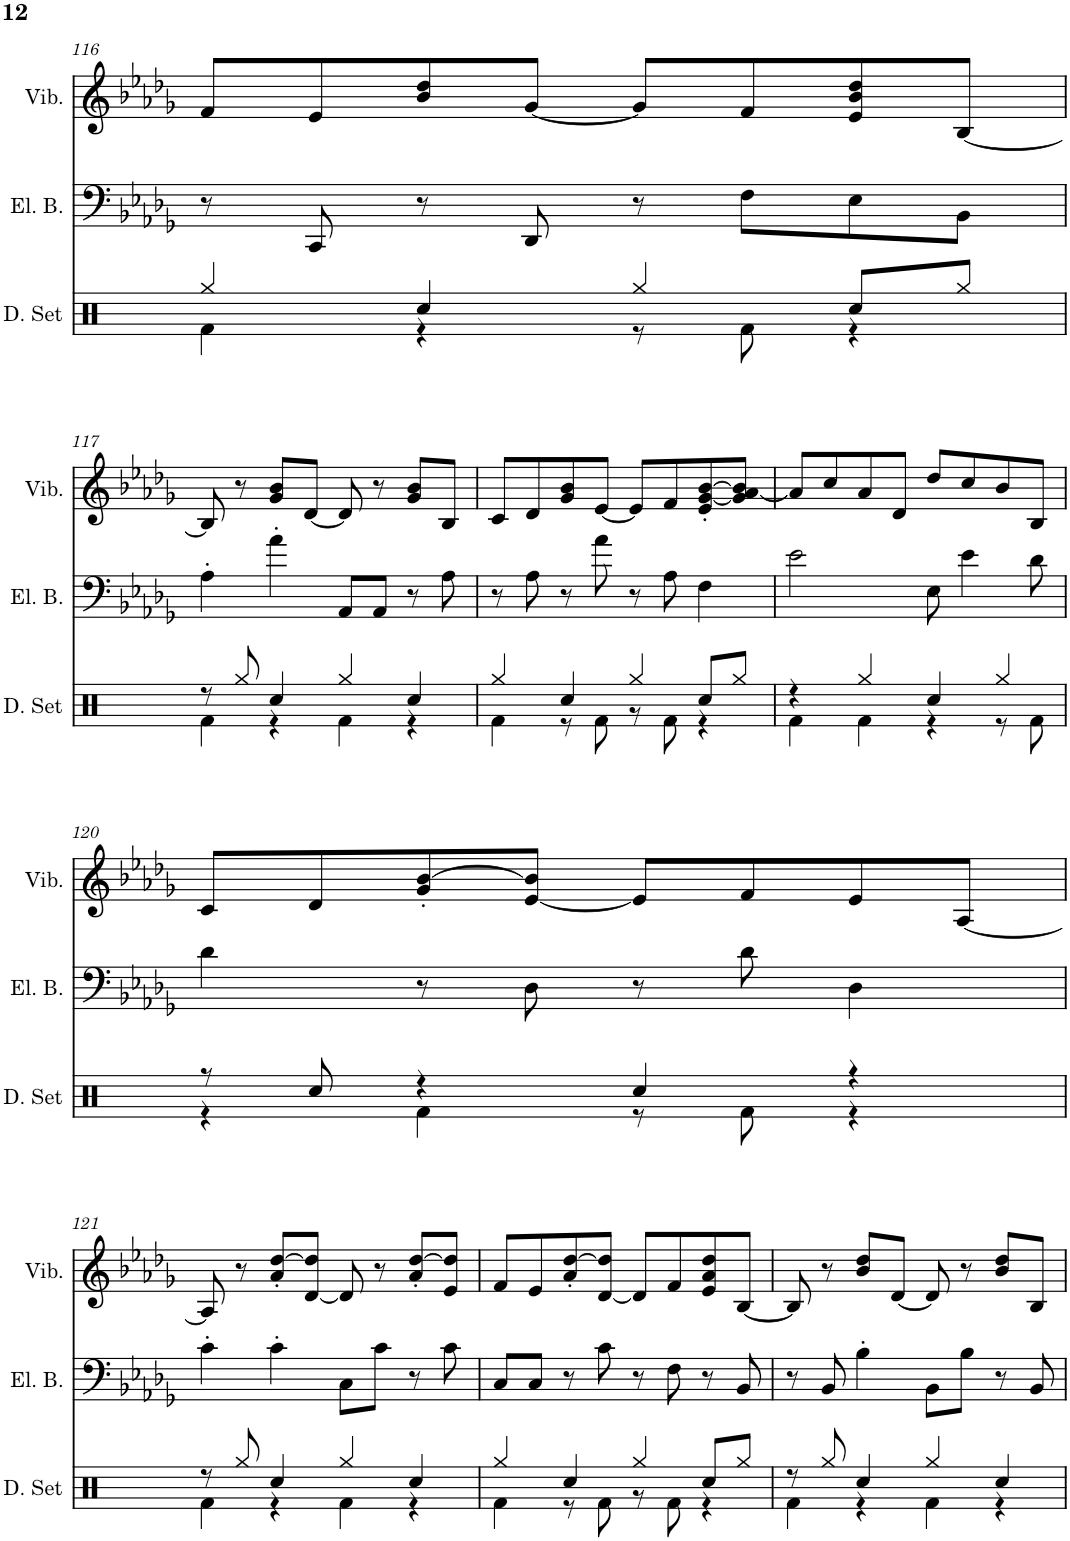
**kern	**kern	**kern
*part3	*part2	*part1
*staff3	*staff2	*staff1
*I"Drumset, Drum Set	*I"6-str. Electric Bass, Electric Bass	*I"Vibraphone
*I'D. Set	*I'El. B.	*I'Vib.
!!LO:PB:g=z
*clefX	*clefF4	*clefG2
*	*Trd7c12	*
*k[]	*k[b-e-a-d-g-]	*k[b-e-a-d-g-]
*M4/4	*M4/4	*M4/4
=116	=116	=116
*^	*	*
4Rgg/	4Rf\	8r	8f/L
.	.	8CC/	8e-/
4Rcc/	4r	8r	8b-/ 8dd-/
.	.	8DD-/	[8g-/J
4Rgg/	8r	8r	8g-/L]
.	8Rf\	8F\L	8f/
8Rcc/L	4r	8E-\	8e-/ 8b-/ 8dd-/
8Rgg/J	.	8BB-\J	[8B-/J
!!LO:LB:g=z
=117	=117	=117	=117
8r	4Rf\	4A-'\	8B-/]
8Rgg/	.	.	8r
4Rcc/	4r	4a-'\	8g-/ 8b-/L
.	.	.	[8d-/J
4Rgg/	4Rf\	8AA-/L	8d-/]
.	.	8AA-/J	8r
4Rcc/	4r	8r	8g-/ 8b-/L
.	.	8A-\	8B-/J
=118	=118	=118	=118
4Rgg/	4Rf\	8r	8c/L
.	.	8A-\	8d-/
4Rcc/	8r	8r	8g-/ 8b-/
.	8Rf\	8a-\	[8e-/J
4Rgg/	8r	8r	8e-/L]
.	8Rf\	8A-\	8f/
8Rcc/L	4r	4F\	8e-/' [8g-/' [8b-/'
8Rgg/J	.	.	8g-/] [8a-/ 8b-/]J
=119	=119	=119	=119
4r	4Rf\	2e-\	8a-/L]
.	.	.	8cc/
4Rgg/	4Rf\	.	8a-/
.	.	.	8d-/J
4Rcc/	4r	8E-\	8dd-/L
.	.	4e-\	8cc/
4Rgg/	8r	.	8b-/
.	8Rf\	8d-\	8B-/J
!!LO:LB:g=z
=120	=120	=120	=120
8r	4r	4d-\	8c/L
8Rcc/	.	.	8d-/
4r	4Rf\	8r	8g-/' [8b-/'
.	.	8D-\	[8e-/ 8b-/]J
4Rcc/	8r	8r	8e-/L]
.	8Rf\	8d-\	8f/
4r	4r	4D-\	8e-/
.	.	.	[8A-/J
!!LO:LB:g=z
=121	=121	=121	=121
8r	4Rf\	4c'\	8A-/]
8Rgg/	.	.	8r
4Rcc/	4r	4c'\	8a-/' [8dd-/'L
.	.	.	[8d-/ 8dd-/]J
4Rgg/	4Rf\	8C\L	8d-/]
.	.	8c\J	8r
4Rcc/	4r	8r	8a-/' [8dd-/'L
.	.	8c\	8e-/ 8dd-/]J
=122	=122	=122	=122
4Rgg/	4Rf\	8C/L	8f/L
.	.	8C/J	8e-/
4Rcc/	8r	8r	8a-/' [8dd-/'
.	8Rf\	8c\	[8d-/ 8dd-/]J
4Rgg/	8r	8r	8d-/L]
.	8Rf\	8F\	8f/
8Rcc/L	4r	8r	8e-/ 8a-/ 8dd-/
8Rgg/J	.	8BB-/	[8B-/J
=123	=123	=123	=123
8r	4Rf\	8r	8B-/]
8Rgg/	.	8BB-/	8r
4Rcc/	4r	4B-'\	8b-/ 8dd-/L
.	.	.	[8d-/J
4Rgg/	4Rf\	8BB-\L	8d-/]
.	.	8B-\J	8r
4Rcc/	4r	8r	8b-/ 8dd-/L
.	.	8BB-/	8B-/J
*v	*v	*	*
=	=	=
*-	*-	*-
